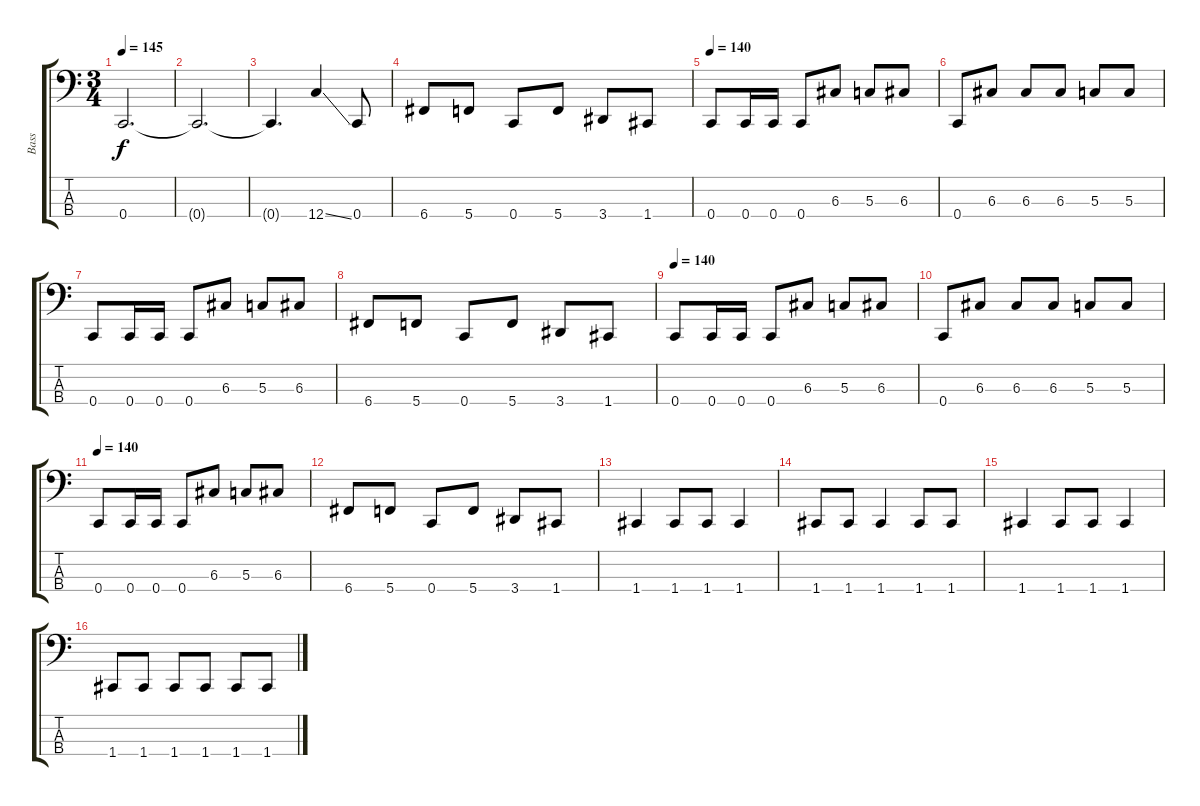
\track ("Bass" "Bass") {instrument acousticguitarsteel}
\staff {score tabs}
\tuning (F2 C2 G1 C1) {hide}
\ts (3 4)
\tempo 145
\clef f4
\ks c
0.4{t}.2{d dy f} |
0.4{t}.2{d} |
0.4{t}.4{d} 12.4{ss}.4 0.4.8 |
6.4.8 5.4.8 0.4.8 5.4.8 3.4.8 1.4.8 |
\tempo 140
0.4.8 0.4.16 0.4.16 0.4.8 6.3.8 5.3.8 6.3.8 |
0.4.8 6.3.8 6.3.8 6.3.8 5.3.8 5.3.8 |
0.4.8 0.4.16 0.4.16 0.4.8 6.3.8 5.3.8 6.3.8 |
6.4.8 5.4.8 0.4.8 5.4.8 3.4.8 1.4.8 |
\tempo 140
0.4.8 0.4.16 0.4.16 0.4.8 6.3.8 5.3.8 6.3.8 |
0.4.8 6.3.8 6.3.8 6.3.8 5.3.8 5.3.8 |
\tempo 140
0.4.8 0.4.16 0.4.16 0.4.8 6.3.8 5.3.8 6.3.8 |
6.4.8 5.4.8 0.4.8 5.4.8 3.4.8 1.4.8 |
1.4.4 1.4.8 1.4.8 1.4.4 |
1.4.8 1.4.8 1.4.4 1.4.8 1.4.8 |
1.4.4 1.4.8 1.4.8 1.4.4 |
1.4.8 1.4.8 1.4.8 1.4.8 1.4.8 1.4.8
